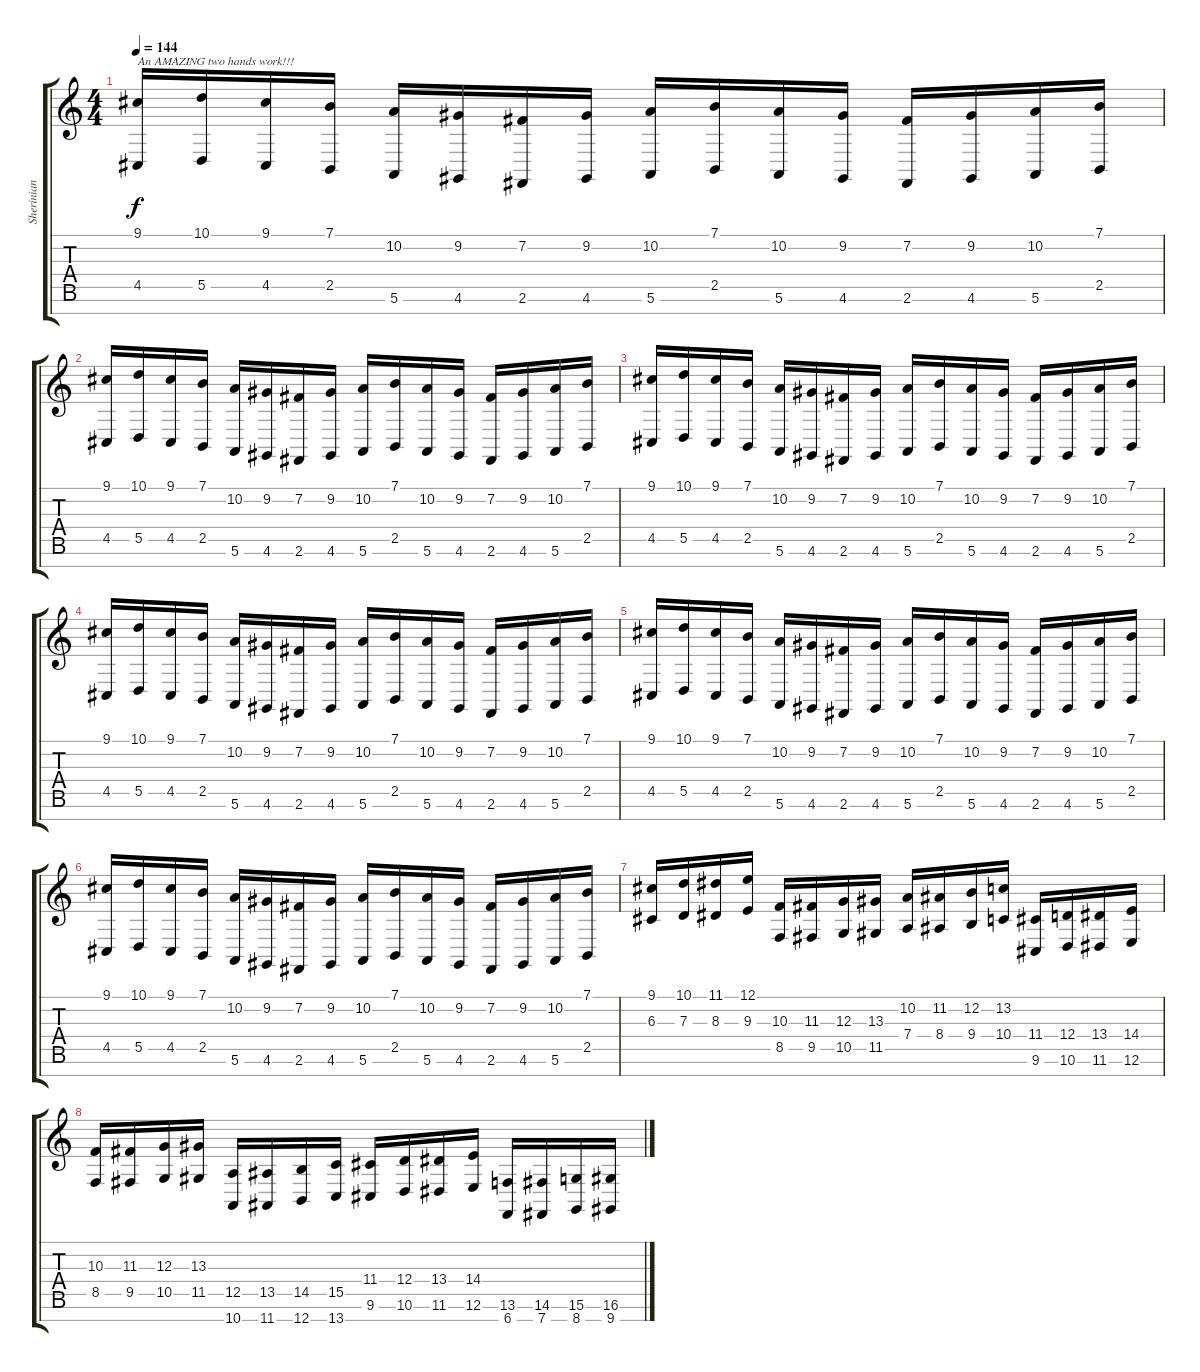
\track ("Sherinian Keyboard & Organs" "Sherinian ") {instrument fx3crystal}
\staff {score tabs}
\tuning (E4 B3 G3 D3 A2 E2 B1) {hide}
\ts (4 4)
\tempo 144
\clef g2
\ks c
(9.1 4.5).16{txt "An AMAZING two hands work!!!" dy f volume 13 instrument percussiveorgan} (10.1 5.5).16 (9.1 4.5).16 (7.1 2.5).16 (10.2 5.6).16 (9.2 4.6).16 (7.2 2.6).16 (9.2 4.6).16 (10.2 5.6).16 (7.1 2.5).16 (10.2 5.6).16 (9.2 4.6).16 (7.2 2.6).16 (9.2 4.6).16 (10.2 5.6).16 (7.1 2.5).16 |
(9.1 4.5).16 (10.1 5.5).16 (9.1 4.5).16 (7.1 2.5).16 (10.2 5.6).16 (9.2 4.6).16 (7.2 2.6).16 (9.2 4.6).16 (10.2 5.6).16 (7.1 2.5).16 (10.2 5.6).16 (9.2 4.6).16 (7.2 2.6).16 (9.2 4.6).16 (10.2 5.6).16 (7.1 2.5).16 |
(9.1 4.5).16 (10.1 5.5).16 (9.1 4.5).16 (7.1 2.5).16 (10.2 5.6).16 (9.2 4.6).16 (7.2 2.6).16 (9.2 4.6).16 (10.2 5.6).16 (7.1 2.5).16 (10.2 5.6).16 (9.2 4.6).16 (7.2 2.6).16 (9.2 4.6).16 (10.2 5.6).16 (7.1 2.5).16 |
(9.1 4.5).16 (10.1 5.5).16 (9.1 4.5).16 (7.1 2.5).16 (10.2 5.6).16 (9.2 4.6).16 (7.2 2.6).16 (9.2 4.6).16 (10.2 5.6).16 (7.1 2.5).16 (10.2 5.6).16 (9.2 4.6).16 (7.2 2.6).16 (9.2 4.6).16 (10.2 5.6).16 (7.1 2.5).16 |
(9.1 4.5).16 (10.1 5.5).16 (9.1 4.5).16 (7.1 2.5).16 (10.2 5.6).16 (9.2 4.6).16 (7.2 2.6).16 (9.2 4.6).16 (10.2 5.6).16 (7.1 2.5).16 (10.2 5.6).16 (9.2 4.6).16 (7.2 2.6).16 (9.2 4.6).16 (10.2 5.6).16 (7.1 2.5).16 |
(9.1 4.5).16 (10.1 5.5).16 (9.1 4.5).16 (7.1 2.5).16 (10.2 5.6).16 (9.2 4.6).16 (7.2 2.6).16 (9.2 4.6).16 (10.2 5.6).16 (7.1 2.5).16 (10.2 5.6).16 (9.2 4.6).16 (7.2 2.6).16 (9.2 4.6).16 (10.2 5.6).16 (7.1 2.5).16 |
(9.1 6.3).16 (10.1 7.3).16 (11.1 8.3).16 (12.1 9.3).16 (10.3 8.5).16 (11.3 9.5).16 (12.3 10.5).16 (13.3 11.5).16 (10.2 7.4).16 (11.2 8.4).16 (12.2 9.4).16 (13.2 10.4).16 (11.4 9.6).16 (12.4 10.6).16 (13.4 11.6).16 (14.4 12.6).16 |
(10.3 8.5).16 (11.3 9.5).16 (12.3 10.5).16 (13.3 11.5).16 (12.5 10.7).16 (13.5 11.7).16 (14.5 12.7).16 (15.5 13.7).16 (11.4 9.6).16 (12.4 10.6).16 (13.4 11.6).16 (14.4 12.6).16 (13.6 6.7).16 (14.6 7.7).16 (15.6 8.7).16 (16.6 9.7).16
